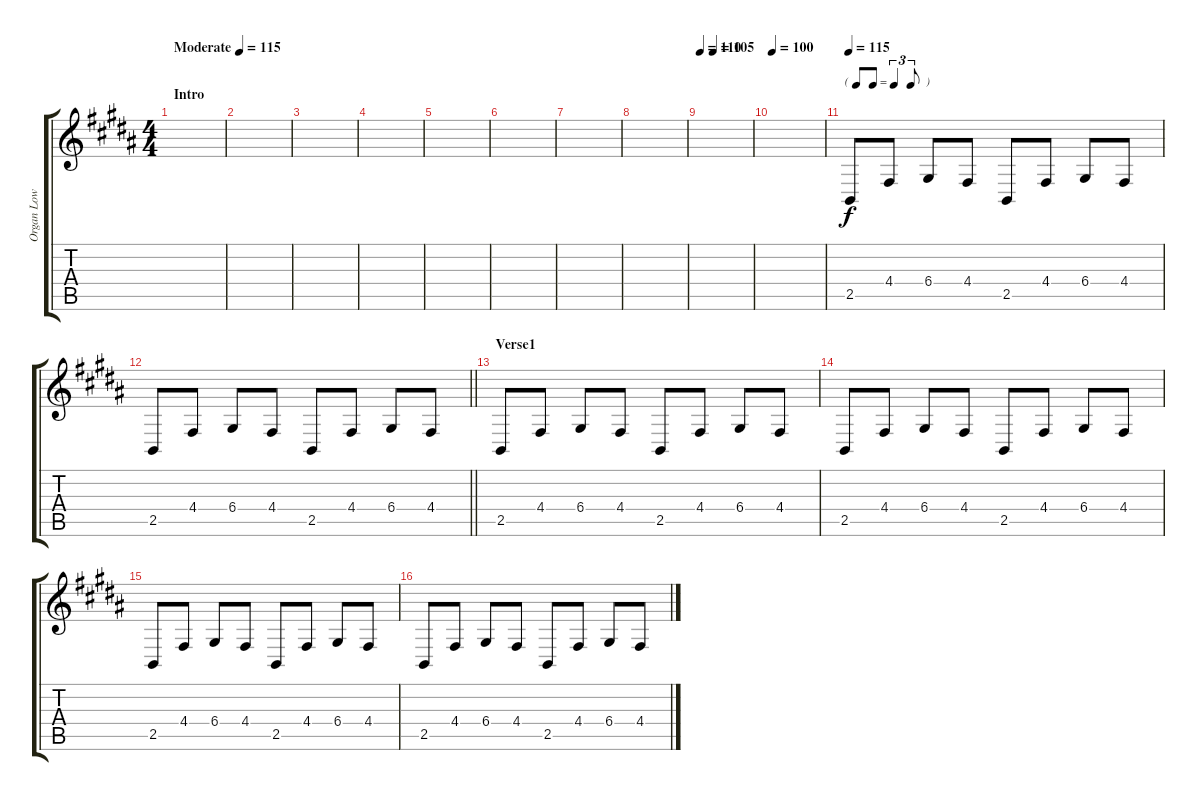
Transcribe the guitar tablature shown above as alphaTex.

\track ("Organ Low" "Organ Low") {instrument drawbarorgan}
\staff {score tabs}
\tuning (E4 B3 G3 D3 A2 E2) {hide}
\ts (4 4)
\section ("" "Intro")
\tempo (115 "Moderate")
\clef g2
\ks b
|
|
|
|
|
|
|
|
\tempo 110
\tempo (105 0.25)
|
\tempo 100
|
\tf triplet8th
\tempo 115
2.5.8 4.4.8 6.4.8 4.4.8 2.5.8 4.4.8 6.4.8 4.4.8 |
\barLineRight lightlight
2.5.8 4.4.8 6.4.8 4.4.8 2.5.8 4.4.8 6.4.8 4.4.8 |
\section ("" "Verse1")
2.5.8 4.4.8 6.4.8 4.4.8 2.5.8 4.4.8 6.4.8 4.4.8 |
2.5.8 4.4.8 6.4.8 4.4.8 2.5.8 4.4.8 6.4.8 4.4.8 |
2.5.8 4.4.8 6.4.8 4.4.8 2.5.8 4.4.8 6.4.8 4.4.8 |
2.5.8 4.4.8 6.4.8 4.4.8 2.5.8 4.4.8 6.4.8 4.4.8
